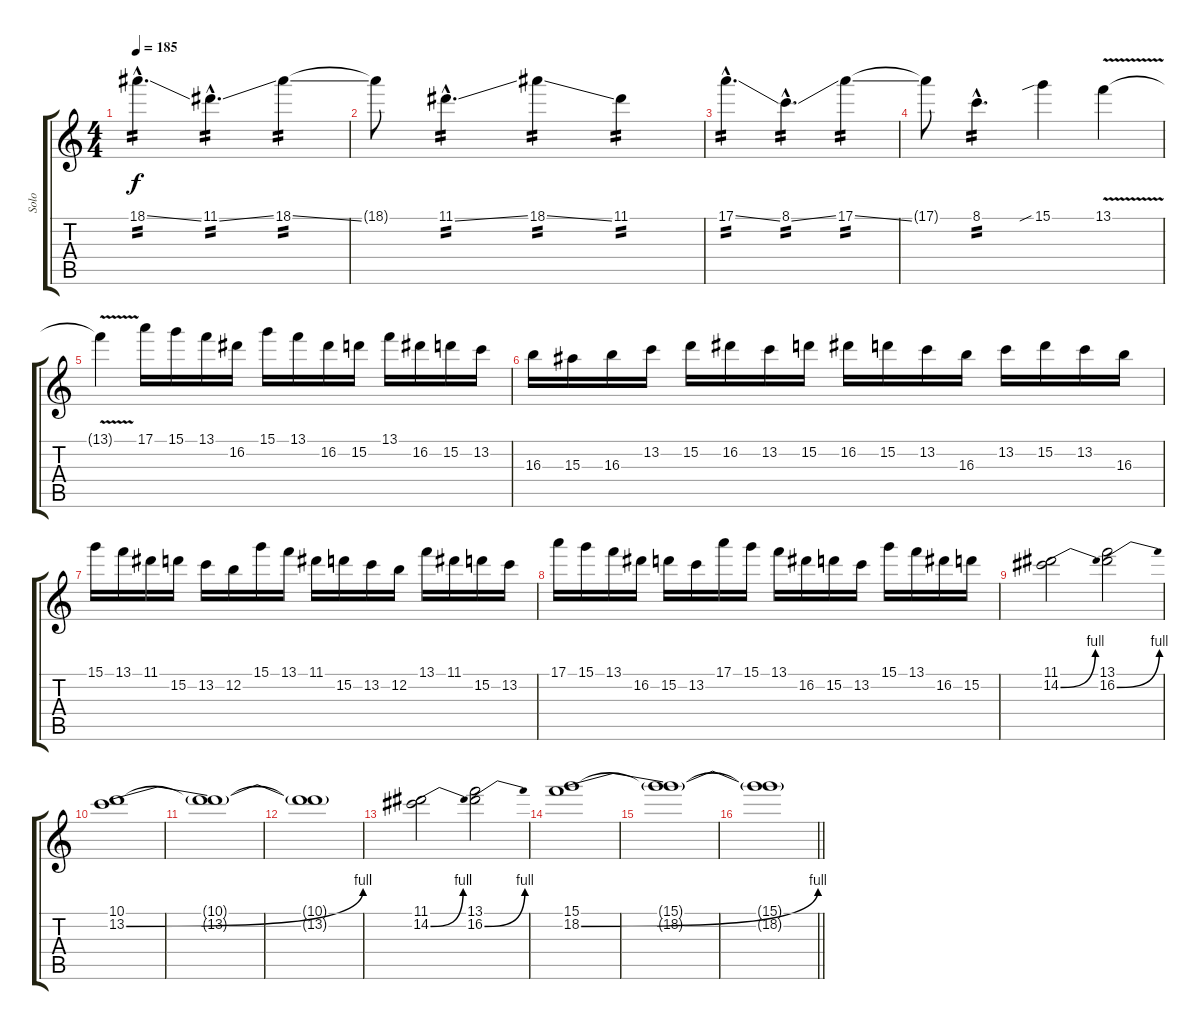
\track ("Solo" "Solo") {instrument overdrivenguitar}
\staff {score tabs}
\tuning (E4 B3 G3 D3 A2 D2) {hide}
\ts (4 4)
\tempo 185
\clef g2
\ks c
18.1{ss hac}.4{d tp 2 dy f} 11.1{ss hac}.4{d tp 2} 18.1{ss}.4{tp 2} |
18.1{t}.8 11.1{ss hac}.4{d tp 2} 18.1{ss}.4{tp 2} 11.1.4{tp 2} |
17.1{ss hac}.4{d tp 2} 8.1{ss hac}.4{d tp 2} 17.1{ss}.4{tp 2} |
17.1{t}.8 8.1{hac}.4{d tp 2} 15.1{sib}.4 13.1{v}.4 |
13.1{v t}.4 17.1.16 15.1.16 13.1.16 16.2.16 15.1.16 13.1.16 16.2.16 15.2.16 13.1.16 16.2.16 15.2.16 13.2.16 |
16.3.16 15.3.16 16.3.16 13.2.16 15.2.16 16.2.16 13.2.16 15.2.16 16.2.16 15.2.16 13.2.16 16.3.16 13.2.16 15.2.16 13.2.16 16.3.16 |
15.1.16 13.1.16 11.1.16 15.2.16 13.2.16 12.2.16 15.1.16 13.1.16 11.1.16 15.2.16 13.2.16 12.2.16 13.1.16 11.1.16 15.2.16 13.2.16 |
17.1.16 15.1.16 13.1.16 16.2.16 15.2.16 13.2.16 17.1.16 15.1.16 13.1.16 16.2.16 15.2.16 13.2.16 15.1.16 13.1.16 16.2.16 15.2.16 |
(11.1 14.2{be (bend 0 0 60 4)}).2 (13.1 16.2{be (bend 0 0 60 4)}).2 |
(10.1 13.2{be (bend 0 0 60 4)}).1 |
(10.1{t} 13.2{t}).1 |
(10.1{t} 13.2{t}).1 |
(11.1 14.2{be (bend 0 0 60 4)}).2 (13.1 16.2{be (bend 0 0 60 4)}).2 |
(15.1 18.2{be (bend 0 0 60 4)}).1 |
(15.1{t} 18.2{t}).1 |
\barLineRight lightlight
(15.1{t} 18.2{t}).1
